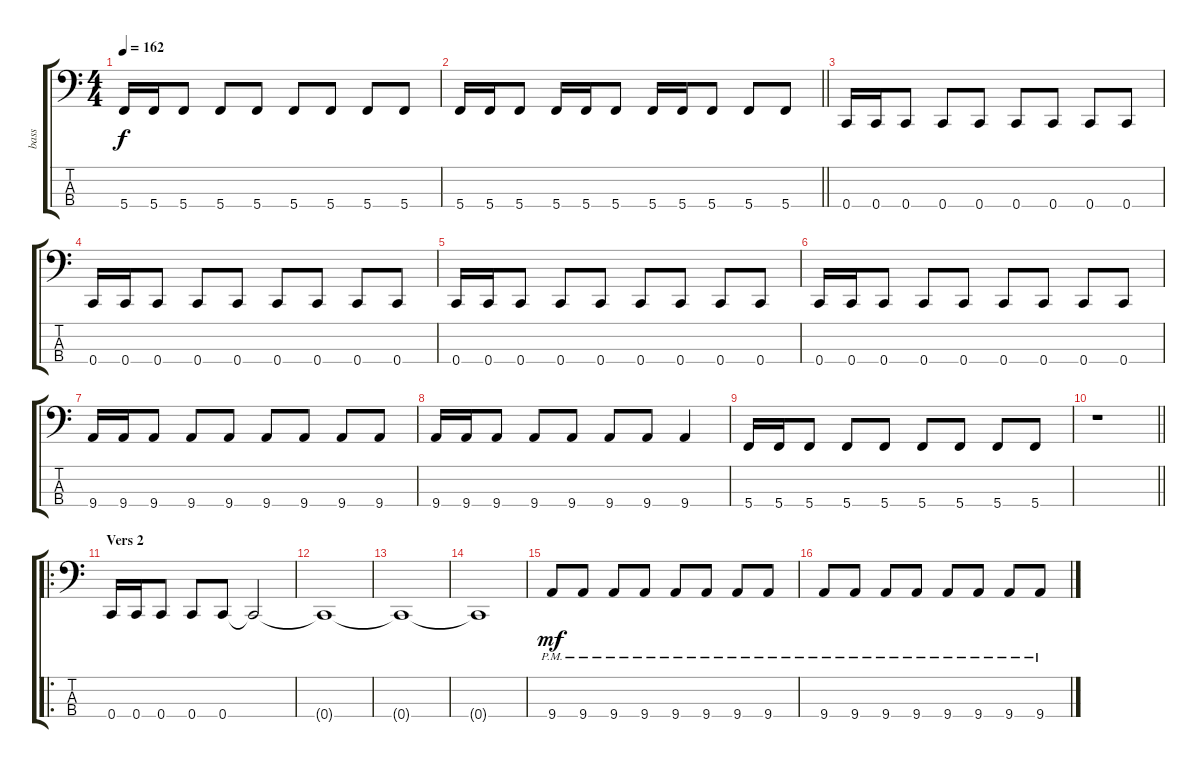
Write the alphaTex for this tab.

\track ("bass" "bass") {instrument electricbasspick}
\staff {score tabs}
\tuning (F2 C2 G1 C1) {hide}
\ts (4 4)
\tempo 162
\clef f4
\ks c
5.4.16{dy f} 5.4.16 5.4.8 5.4.8 5.4.8 5.4.8 5.4.8 5.4.8 5.4.8 |
\barLineRight lightlight
5.4.16 5.4.16 5.4.8 5.4.16 5.4.16 5.4.8 5.4.16 5.4.16 5.4.8 5.4.8 5.4.8 |
0.4.16 0.4.16 0.4.8 0.4.8 0.4.8 0.4.8 0.4.8 0.4.8 0.4.8 |
0.4.16 0.4.16 0.4.8 0.4.8 0.4.8 0.4.8 0.4.8 0.4.8 0.4.8 |
0.4.16 0.4.16 0.4.8 0.4.8 0.4.8 0.4.8 0.4.8 0.4.8 0.4.8 |
0.4.16 0.4.16 0.4.8 0.4.8 0.4.8 0.4.8 0.4.8 0.4.8 0.4.8 |
9.4.16 9.4.16 9.4.8 9.4.8 9.4.8 9.4.8 9.4.8 9.4.8 9.4.8 |
9.4.16 9.4.16 9.4.8 9.4.8 9.4.8 9.4.8 9.4.8 9.4.4 |
5.4.16 5.4.16 5.4.8 5.4.8 5.4.8 5.4.8 5.4.8 5.4.8 5.4.8 |
\barLineRight lightlight
r.1 |
\ro
\section ("" "Vers 2")
0.4.16 0.4.16 0.4.8 0.4.8 0.4.8 0.4{t}.2 |
0.4{t}.1 |
0.4{t}.1 |
0.4{t}.1 |
9.4{pm}.8{dy mf} 9.4{pm}.8 9.4{pm}.8 9.4{pm}.8 9.4{pm}.8 9.4{pm}.8 9.4{pm}.8 9.4{pm}.8 |
9.4{pm}.8 9.4{pm}.8 9.4{pm}.8 9.4{pm}.8 9.4{pm}.8 9.4{pm}.8 9.4{pm}.8 9.4{pm}.8
